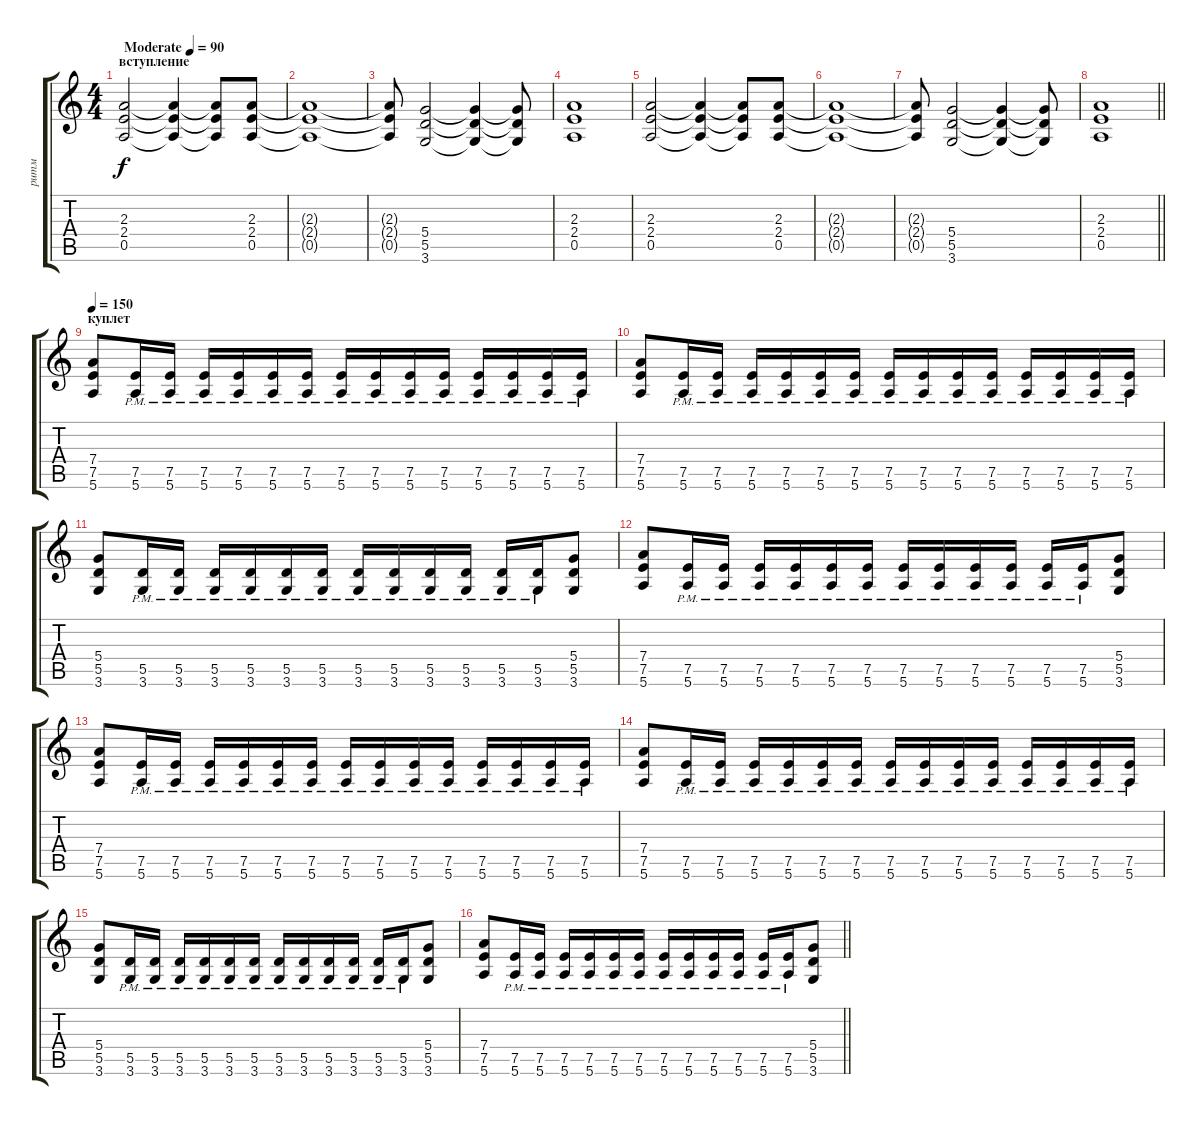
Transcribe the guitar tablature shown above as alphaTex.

\track ("ритм" "ритм") {instrument overdrivenguitar}
\staff {score tabs}
\tuning (E4 B3 G3 D3 A2 E2) {hide}
\ts (4 4)
\section ("" "вступление")
\tempo (90 "Moderate")
\clef g2
\ks c
(2.3 2.4 0.5).2{dy f instrument overdrivenguitar} (2.3{t} 2.4{t} 0.5{t}).4 (2.3{t} 2.4{t} 0.5{t}).8 (2.3 2.4 0.5).8 |
(2.3{t} 2.4{t} 0.5{t}).1 |
(2.3{t} 2.4{t} 0.5{t}).8 (5.4 5.5 3.6).2 (5.4{t} 5.5{t} 3.6{t}).4 (5.4{t} 5.5{t} 3.6{t}).8 |
(2.3 2.4 0.5).1 |
(2.3 2.4 0.5).2 (2.3{t} 2.4{t} 0.5{t}).4 (2.3{t} 2.4{t} 0.5{t}).8 (2.3 2.4 0.5).8 |
(2.3{t} 2.4{t} 0.5{t}).1 |
(2.3{t} 2.4{t} 0.5{t}).8 (5.4 5.5 3.6).2 (5.4{t} 5.5{t} 3.6{t}).4 (5.4{t} 5.5{t} 3.6{t}).8 |
\barLineRight lightlight
(2.3 2.4 0.5).1 |
\section ("" "куплет")
\tempo 140
\tempo 150
(7.4 7.5 5.6).8 (7.5{pm} 5.6).16 (7.5{pm} 5.6).16 (7.5{pm} 5.6).16 (7.5{pm} 5.6).16 (7.5{pm} 5.6).16 (7.5{pm} 5.6).16 (7.5{pm} 5.6).16 (7.5{pm} 5.6).16 (7.5{pm} 5.6).16 (7.5{pm} 5.6).16 (7.5{pm} 5.6).16 (7.5{pm} 5.6).16 (7.5{pm} 5.6).16 (7.5{pm} 5.6).16 |
(7.4 7.5 5.6).8 (7.5{pm} 5.6).16 (7.5{pm} 5.6).16 (7.5{pm} 5.6).16 (7.5{pm} 5.6).16 (7.5{pm} 5.6).16 (7.5{pm} 5.6).16 (7.5{pm} 5.6).16 (7.5{pm} 5.6).16 (7.5{pm} 5.6).16 (7.5{pm} 5.6).16 (7.5{pm} 5.6).16 (7.5{pm} 5.6).16 (7.5{pm} 5.6).16 (7.5{pm} 5.6).16 |
(5.4 5.5 3.6).8 (5.5{pm} 3.6{pm}).16 (5.5{pm} 3.6{pm}).16 (5.5{pm} 3.6{pm}).16 (5.5{pm} 3.6{pm}).16 (5.5{pm} 3.6{pm}).16 (5.5{pm} 3.6{pm}).16 (5.5{pm} 3.6{pm}).16 (5.5{pm} 3.6{pm}).16 (5.5{pm} 3.6{pm}).16 (5.5{pm} 3.6{pm}).16 (5.5{pm} 3.6{pm}).16 (5.5{pm} 3.6{pm}).16 (5.4 5.5 3.6).8 |
(7.4 7.5 5.6).8 (7.5{pm} 5.6).16 (7.5{pm} 5.6).16 (7.5{pm} 5.6).16 (7.5{pm} 5.6).16 (7.5{pm} 5.6).16 (7.5{pm} 5.6).16 (7.5{pm} 5.6).16 (7.5{pm} 5.6).16 (7.5{pm} 5.6).16 (7.5{pm} 5.6).16 (7.5{pm} 5.6).16 (7.5{pm} 5.6).16 (5.4 5.5 3.6).8 |
(7.4 7.5 5.6).8 (7.5{pm} 5.6).16 (7.5{pm} 5.6).16 (7.5{pm} 5.6).16 (7.5{pm} 5.6).16 (7.5{pm} 5.6).16 (7.5{pm} 5.6).16 (7.5{pm} 5.6).16 (7.5{pm} 5.6).16 (7.5{pm} 5.6).16 (7.5{pm} 5.6).16 (7.5{pm} 5.6).16 (7.5{pm} 5.6).16 (7.5{pm} 5.6).16 (7.5{pm} 5.6).16 |
(7.4 7.5 5.6).8 (7.5{pm} 5.6).16 (7.5{pm} 5.6).16 (7.5{pm} 5.6).16 (7.5{pm} 5.6).16 (7.5{pm} 5.6).16 (7.5{pm} 5.6).16 (7.5{pm} 5.6).16 (7.5{pm} 5.6).16 (7.5{pm} 5.6).16 (7.5{pm} 5.6).16 (7.5{pm} 5.6).16 (7.5{pm} 5.6).16 (7.5{pm} 5.6).16 (7.5{pm} 5.6).16 |
(5.4 5.5 3.6).8 (5.5{pm} 3.6{pm}).16 (5.5{pm} 3.6{pm}).16 (5.5{pm} 3.6{pm}).16 (5.5{pm} 3.6{pm}).16 (5.5{pm} 3.6{pm}).16 (5.5{pm} 3.6{pm}).16 (5.5{pm} 3.6{pm}).16 (5.5{pm} 3.6{pm}).16 (5.5{pm} 3.6{pm}).16 (5.5{pm} 3.6{pm}).16 (5.5{pm} 3.6{pm}).16 (5.5{pm} 3.6{pm}).16 (5.4 5.5 3.6).8 |
\barLineRight lightlight
(7.4 7.5 5.6).8 (7.5{pm} 5.6).16 (7.5{pm} 5.6).16 (7.5{pm} 5.6).16 (7.5{pm} 5.6).16 (7.5{pm} 5.6).16 (7.5{pm} 5.6).16 (7.5{pm} 5.6).16 (7.5{pm} 5.6).16 (7.5{pm} 5.6).16 (7.5{pm} 5.6).16 (7.5{pm} 5.6).16 (7.5{pm} 5.6).16 (5.4 5.5 3.6).8
